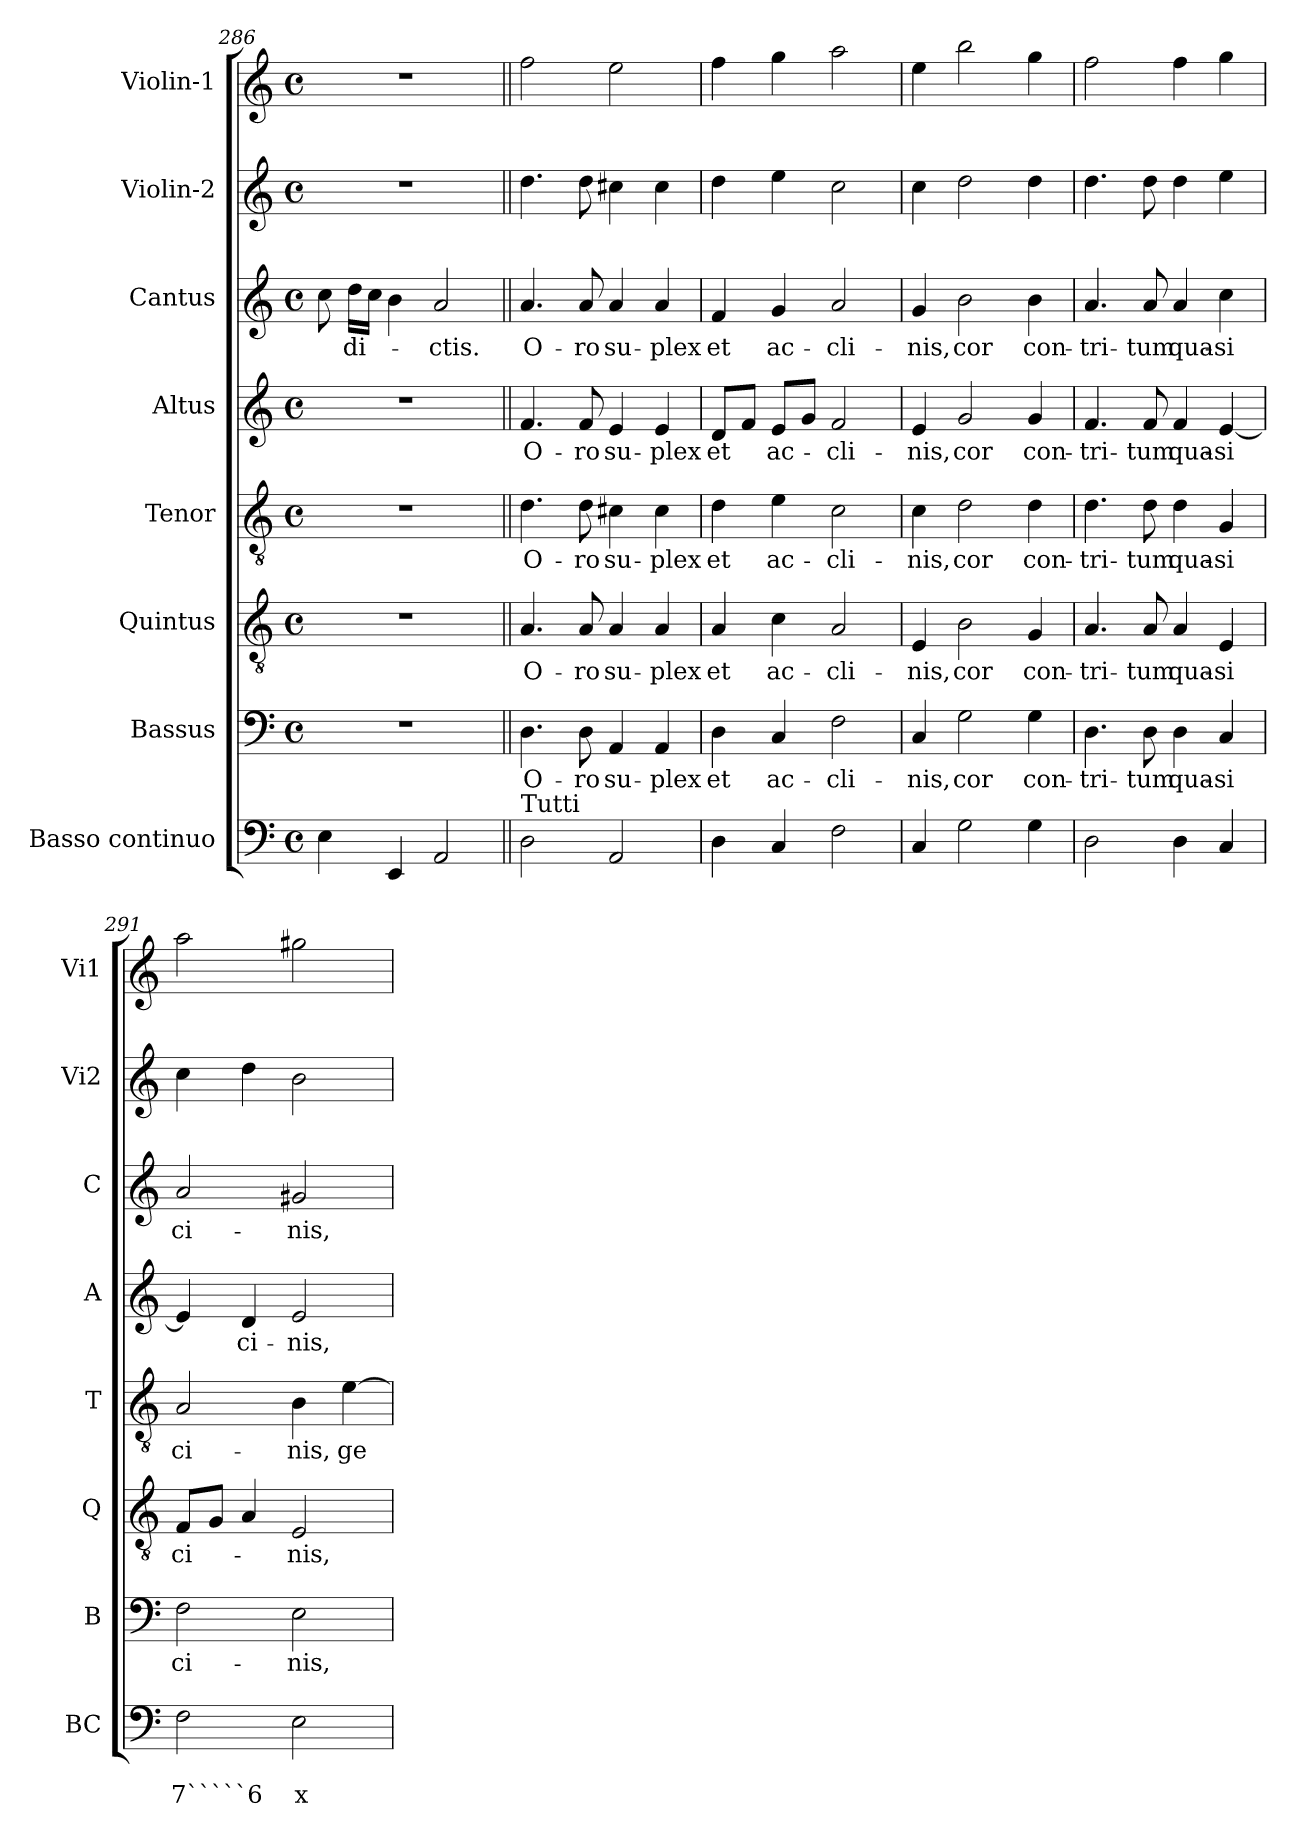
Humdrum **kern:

**kern	**text	**text	**kern	**text	**kern	**text	**kern	**text	**kern	**text	**kern	**text	**kern	**kern
*part8	*part8	*part8	*part7	*part7	*part6	*part6	*part5	*part5	*part4	*part4	*part3	*part3	*part2	*part1
*staff8	*staff8	*staff8	*staff7	*staff7	*staff6	*staff6	*staff5	*staff5	*staff4	*staff4	*staff3	*staff3	*staff2	*staff1
*I"Basso continuo	*	*	*I"Bassus	*	*I"Quintus	*	*I"Tenor	*	*I"Altus	*	*I"Cantus	*	*I"Violin-2	*I"Violin-1
*I'BC	*	*	*I'B	*	*I'Q	*	*I'T	*	*I'A	*	*I'C	*	*I'Vi2	*I'Vi1
*clefF4	*	*	*clefF4	*	*clefGv2	*	*clefGv2	*	*clefG2	*	*clefG2	*	*clefG2	*clefG2
*k[]	*	*	*k[]	*	*k[]	*	*k[]	*	*k[]	*	*k[]	*	*k[]	*k[]
*C:	*	*	*C:	*	*C:	*	*C:	*	*C:	*	*C:	*	*C:	*C:
*M4/4	*	*	*M4/4	*	*M4/4	*	*M4/4	*	*M4/4	*	*M4/4	*	*M4/4	*M4/4
*met(c)	*	*	*met(c)	*	*met(c)	*	*met(c)	*	*met(c)	*	*met(c)	*	*met(c)	*met(c)
=286	=286	=286	=286	=286	=286	=286	=286	=286	=286	=286	=286	=286	=286	=286
4E\	.	.	1r	.	1r	.	1r	.	1r	.	8cc\	.	1r	1r
!	!	!	!	!	!	!	!	!	!	!	!	!LO:LY:b	!	!
.	.	.	.	.	.	.	.	.	.	.	16dd\LL	di-	.	.
.	.	.	.	.	.	.	.	.	.	.	16cc\JJ	.	.	.
4EE/	.	.	.	.	.	.	.	.	.	.	4b\	.	.	.
!	!	!	!	!	!	!	!	!	!	!	!	!LO:LY:b	!	!
2AA/	.	.	.	.	.	.	.	.	.	.	2a/	-ctis.	.	.
!!LO:PB:g=z
=287||	=287||	=287||	=287||	=287||	=287||	=287||	=287||	=287||	=287||	=287||	=287||	=287||	=287||	=287||
!LO:TX:a:t=Tutti	!	!	!	!	!	!	!	!	!	!	!	!	!	!
!	!	!	!	!LO:LY:b	!	!LO:LY:b	!	!LO:LY:b	!	!LO:LY:b	!	!LO:LY:b	!	!
2D\	.	.	4.D\	O-	4.A/	O-	4.d\	O-	4.f/	O-	4.a/	O-	4.dd\	2ff\
!	!	!	!	!LO:LY:b	!	!LO:LY:b	!	!LO:LY:b	!	!LO:LY:b	!	!LO:LY:b	!	!
.	.	.	8D\	-ro	8A/	-ro	8d\	-ro	8f/	-ro	8a/	-ro	8dd\	.
!	!	!	!	!LO:LY:b	!	!LO:LY:b	!	!LO:LY:b	!	!LO:LY:b	!	!LO:LY:b	!	!
2AA/	.	.	4AA/	su-	4A/	su-	4c#X\	su-	4e/	su-	4a/	su-	4cc#X\	2ee\
!	!	!	!	!LO:LY:b	!	!LO:LY:b	!	!LO:LY:b	!	!LO:LY:b	!	!LO:LY:b	!	!
.	.	.	4AA/	-plex	4A/	-plex	4c#\	-plex	4e/	-plex	4a/	-plex	4cc#\	.
=288	=288	=288	=288	=288	=288	=288	=288	=288	=288	=288	=288	=288	=288	=288
!	!	!	!	!LO:LY:b	!	!LO:LY:b	!	!LO:LY:b	!	!LO:LY:b	!	!LO:LY:b	!	!
4D\	.	.	4D\	et	4A/	et	4d\	et	8d/L	et	4f/	et	4dd\	4ff\
.	.	.	.	.	.	.	.	.	8f/J	.	.	.	.	.
!	!	!	!	!LO:LY:b	!	!LO:LY:b	!	!LO:LY:b	!	!LO:LY:b	!	!LO:LY:b	!	!
4C/	.	.	4C/	ac-	4c\	ac-	4e\	ac-	8e/L	ac-	4g/	ac-	4ee\	4gg\
.	.	.	.	.	.	.	.	.	8g/J	.	.	.	.	.
!	!	!	!	!LO:LY:b	!	!LO:LY:b	!	!LO:LY:b	!	!LO:LY:b	!	!LO:LY:b	!	!
2F\	.	.	2F\	-cli-	2A/	-cli-	2c\	-cli-	2f/	-cli-	2a/	-cli-	2cc\	2aa\
=289	=289	=289	=289	=289	=289	=289	=289	=289	=289	=289	=289	=289	=289	=289
!	!	!	!	!LO:LY:b	!	!LO:LY:b	!	!LO:LY:b	!	!LO:LY:b	!	!LO:LY:b	!	!
4C/	.	.	4C/	-nis,	4E/	-nis,	4c\	-nis,	4e/	-nis,	4g/	-nis,	4cc\	4ee\
!	!	!	!	!LO:LY:b	!	!LO:LY:b	!	!LO:LY:b	!	!LO:LY:b	!	!LO:LY:b	!	!
2G\	.	.	2G\	cor	2B\	cor	2d\	cor	2g/	cor	2b\	cor	2dd\	2bb\
!	!	!	!	!LO:LY:b	!	!LO:LY:b	!	!LO:LY:b	!	!LO:LY:b	!	!LO:LY:b	!	!
4G\	.	.	4G\	con-	4G/	con-	4d\	con-	4g/	con-	4b\	con-	4dd\	4gg\
=290	=290	=290	=290	=290	=290	=290	=290	=290	=290	=290	=290	=290	=290	=290
!	!	!	!	!LO:LY:b	!	!LO:LY:b	!	!LO:LY:b	!	!LO:LY:b	!	!LO:LY:b	!	!
2D\	.	.	4.D\	-tri-	4.A/	-tri-	4.d\	-tri-	4.f/	-tri-	4.a/	-tri-	4.dd\	2ff\
!	!	!	!	!LO:LY:b	!	!LO:LY:b	!	!LO:LY:b	!	!LO:LY:b	!	!LO:LY:b	!	!
.	.	.	8D\	-tum	8A/	-tum	8d\	-tum	8f/	-tum	8a/	-tum	8dd\	.
!	!	!	!	!LO:LY:b	!	!LO:LY:b	!	!LO:LY:b	!	!LO:LY:b	!	!LO:LY:b	!	!
4D\	.	.	4D\	qua-	4A/	qua-	4d\	qua-	4f/	qua-	4a/	qua-	4dd\	4ff\
!	!	!	!	!LO:LY:b	!	!LO:LY:b	!	!LO:LY:b	!	!LO:LY:b	!	!LO:LY:b	!	!
4C/	.	.	4C/	-si	4E/	-si	4G/	-si	[4e/	-si	4cc\	-si	4ee\	4gg\
!!LO:LB:g=z
=291	=291	=291	=291	=291	=291	=291	=291	=291	=291	=291	=291	=291	=291	=291
!	!	!LO:LY:b	!	!LO:LY:b	!	!LO:LY:b	!	!LO:LY:b	!	!	!	!LO:LY:b	!	!
2F\	.	7`````6	2F\	ci-	8F/L	ci-	2A/	ci-	4e/]	.	2a/	ci-	4cc\	2aa\
.	.	.	.	.	8G/J	.	.	.	.	.	.	.	.	.
!	!	!	!	!	!	!	!	!	!	!LO:LY:b	!	!	!	!
.	.	.	.	.	4A/	.	.	.	4d/	ci-	.	.	4dd\	.
!	!	!LO:LY:b	!	!LO:LY:b	!	!LO:LY:b	!	!LO:LY:b	!	!LO:LY:b	!	!LO:LY:b	!	!
2E\	.	x	2E\	-nis,	2E/	-nis,	4B\	-nis,	2e/	-nis,	2g#X/	-nis,	2b\	2gg#X\
!	!	!	!	!	!	!	!	!LO:LY:b	!	!	!	!	!	!
.	.	.	.	.	.	.	[4e\	ge-	.	.	.	.	.	.
=	=	=	=	=	=	=	=	=	=	=	=	=	=	=
*-	*-	*-	*-	*-	*-	*-	*-	*-	*-	*-	*-	*-	*-	*-
